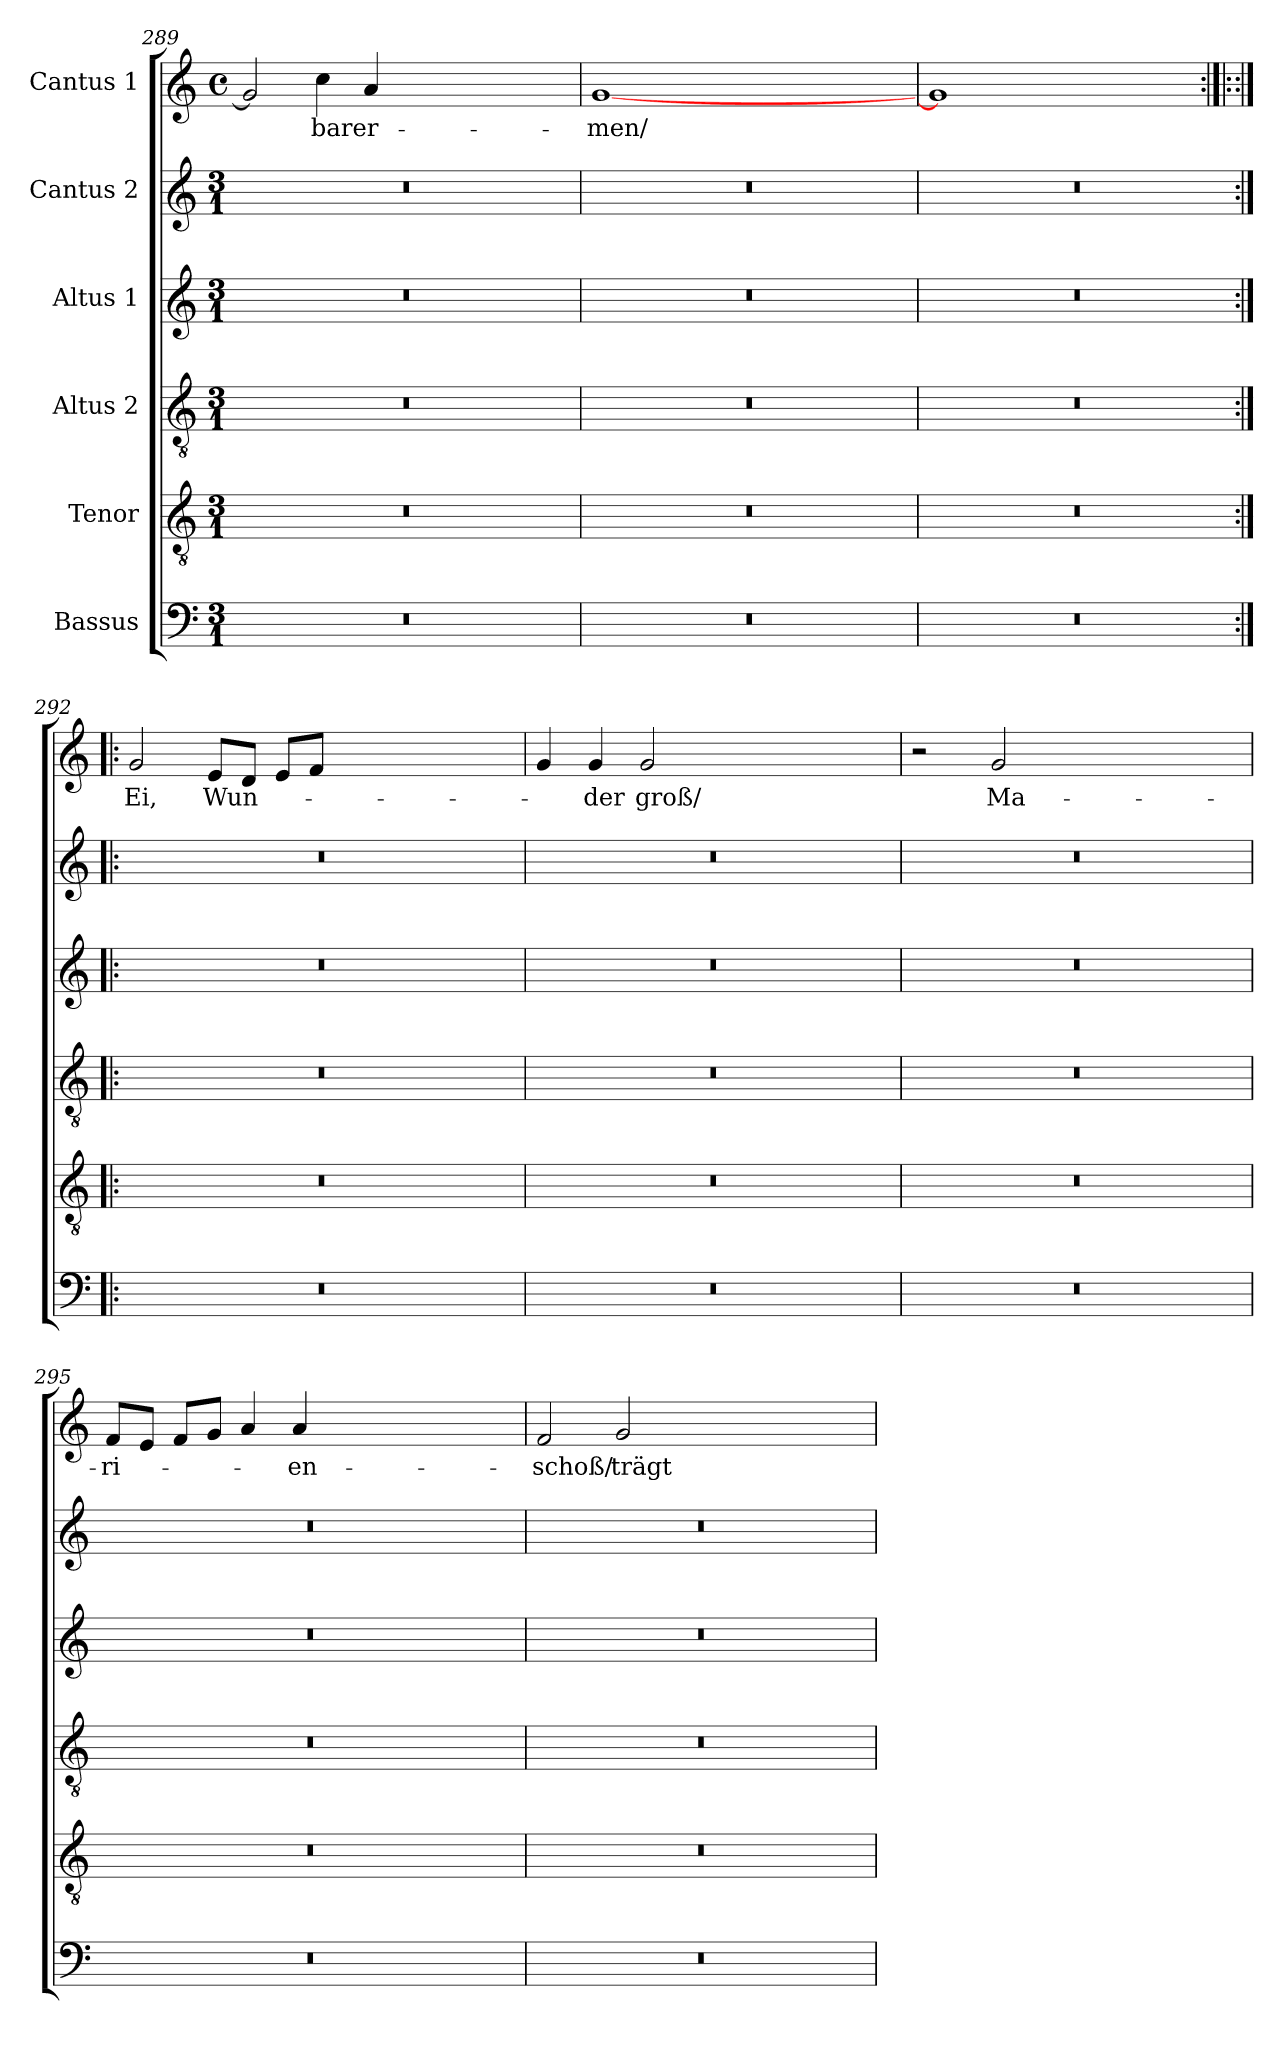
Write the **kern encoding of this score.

**kern	**kern	**kern	**kern	**kern	**kern	**text
*part6	*part5	*part4	*part3	*part2	*part1	*part1
*staff6	*staff5	*staff4	*staff3	*staff2	*staff1	*staff1
*I"Bassus	*I"Tenor	*I"Altus 2	*I"Altus 1	*I"Cantus 2	*I"Cantus 1	*
*clefF4	*clefGv2	*clefGv2	*clefG2	*clefG2	*clefG2	*
*M3/1	*M3/1	*M3/1	*M3/1	*M3/1	*M4/4	*
*	*	*	*	*	*met(c)	*
=289	=289	=289	=289	=289	=289	=289
0.r	0.r	0.r	0.r	0.r	2g/]	.
!	!	!	!	!	!	!LO:LY:b:cj
.	.	.	.	.	4cc\	barer-
.	.	.	.	.	4a/	.
.	.	.	.	.	0ryy	.
=290	=290	=290	=290	=290	=290	=290
!	!	!	!	!	!	!LO:LY:b:cj
0.r	0.r	0.r	0.r	0.r	[<1g	-men/
.	.	.	.	.	0ryy	.
=291	=291	=291	=291	=291	=291	=291
0.r	0.r	0.r	0.r	0.r	1g]	.
.	.	.	.	.	0ryy	.
=292	=292	=292	=292	=292	=292:|!|:	=292:|!|:
!	!	!	!	!	!	!LO:LY:b:cj
0.r	0.r	0.r	0.r	0.r	2g/	Ei,
!	!	!	!	!	!	!LO:LY:b:cj
.	.	.	.	.	8e/L	Wun-
.	.	.	.	.	8d/J	.
.	.	.	.	.	8e/L	.
.	.	.	.	.	8f/J	.
.	.	.	.	.	0ryy	.
!!LO:LB:g=z
=293	=293	=293	=293	=293	=293	=293
0.r	0.r	0.r	0.r	0.r	4g/	.
!	!	!	!	!	!	!LO:LY:b:cj
.	.	.	.	.	4g/	-der
!	!	!	!	!	!	!LO:LY:b:cj
.	.	.	.	.	2g/	groß/
.	.	.	.	.	0ryy	.
=294	=294	=294	=294	=294	=294	=294
0.r	0.r	0.r	0.r	0.r	2r	.
!	!	!	!	!	!	!LO:LY:b:cj
.	.	.	.	.	2g/	Ma-
.	.	.	.	.	0ryy	.
=295	=295	=295	=295	=295	=295	=295
!	!	!	!	!	!	!LO:LY:b:cj
0.r	0.r	0.r	0.r	0.r	8f/L	-ri-
.	.	.	.	.	8e/J	.
.	.	.	.	.	8f/L	.
.	.	.	.	.	8g/J	.
.	.	.	.	.	4a/	.
!	!	!	!	!	!	!LO:LY:b:cj
.	.	.	.	.	4a/	-en-
.	.	.	.	.	0ryy	.
=296	=296	=296	=296	=296	=296	=296
!	!	!	!	!	!	!LO:LY:b:cj
0.r	0.r	0.r	0.r	0.r	2f/	-schoß/
!	!	!	!	!	!	!LO:LY:b:cj
.	.	.	.	.	2g/	trägt
.	.	.	.	.	0ryy	.
=	=	=	=	=	=	=
*-	*-	*-	*-	*-	*-	*-
